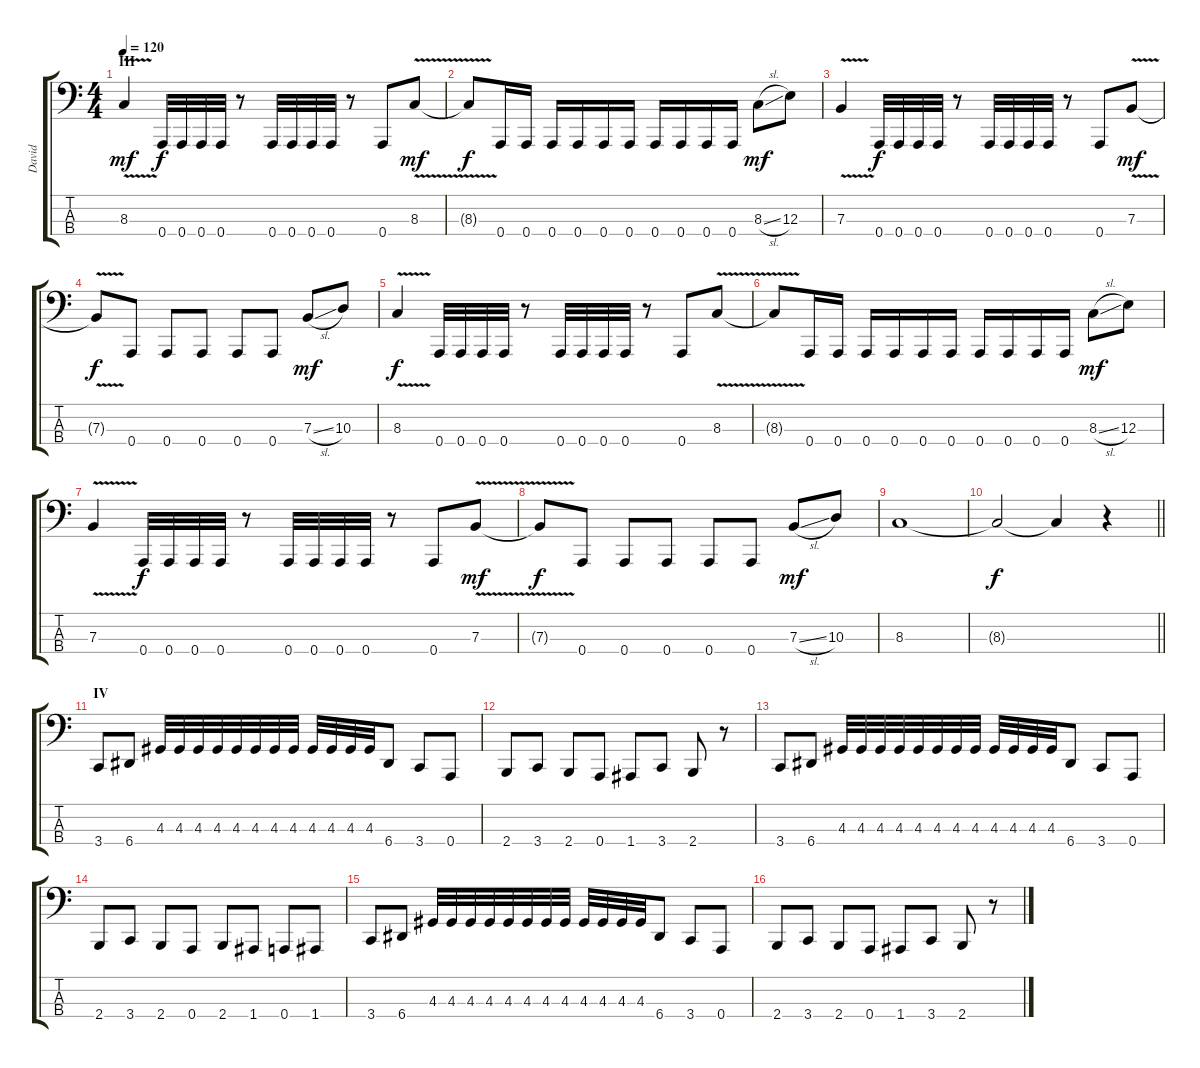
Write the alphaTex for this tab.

\track ("David" "David") {instrument electricbasspick}
\staff {score tabs}
\tuning (D2 A1 E1 A0) {hide}
\ts (4 4)
\section ("" "III")
\tempo 120
\clef f4
\ks c
8.3{v}.4{dy mf} 0.4.32{dy f} 0.4.32 0.4.32 0.4.32 r.8 0.4.32 0.4.32 0.4.32 0.4.32 r.8 0.4.8 8.3{v}.8{dy mf} |
8.3{t}.8{dy f} 0.4.16 0.4.16 0.4.16 0.4.16 0.4.16 0.4.16 0.4.16 0.4.16 0.4.16 0.4.16 8.3{sl}.8{dy mf} 12.3.8 |
7.3{v}.4 0.4.32{dy f} 0.4.32 0.4.32 0.4.32 r.8 0.4.32 0.4.32 0.4.32 0.4.32 r.8 0.4.8 7.3{v}.8{dy mf} |
7.3{t}.8{dy f} 0.4.8 0.4.8 0.4.8 0.4.8 0.4.8 7.3{sl}.8{dy mf} 10.3.8 |
8.3{v}.4{dy f} 0.4.32 0.4.32 0.4.32 0.4.32 r.8 0.4.32 0.4.32 0.4.32 0.4.32 r.8 0.4.8 8.3{v}.8 |
8.3{t}.8 0.4.16 0.4.16 0.4.16 0.4.16 0.4.16 0.4.16 0.4.16 0.4.16 0.4.16 0.4.16 8.3{sl}.8{dy mf} 12.3.8 |
7.3{v}.4 0.4.32{dy f} 0.4.32 0.4.32 0.4.32 r.8 0.4.32 0.4.32 0.4.32 0.4.32 r.8 0.4.8 7.3{v}.8{dy mf} |
7.3{t}.8{dy f} 0.4.8 0.4.8 0.4.8 0.4.8 0.4.8 7.3{sl}.8{dy mf} 10.3.8 |
8.3.1 |
\barLineRight lightlight
8.3{t}.2{dy f} 8.3{t}.4 r.4 |
\section ("" "IV")
3.4.8 6.4.8 4.3.32 4.3.32 4.3.32 4.3.32 4.3.32 4.3.32 4.3.32 4.3.32 4.3.32 4.3.32 4.3.32 4.3.32 6.4.8 3.4.8 0.4.8 |
2.4.8 3.4.8 2.4.8 0.4.8 1.4.8 3.4.8 2.4.8 r.8 |
3.4.8 6.4.8 4.3.32 4.3.32 4.3.32 4.3.32 4.3.32 4.3.32 4.3.32 4.3.32 4.3.32 4.3.32 4.3.32 4.3.32 6.4.8 3.4.8 0.4.8 |
2.4.8 3.4.8 2.4.8 0.4.8 2.4.8 1.4.8 0.4.8 1.4.8 |
3.4.8 6.4.8 4.3.32 4.3.32 4.3.32 4.3.32 4.3.32 4.3.32 4.3.32 4.3.32 4.3.32 4.3.32 4.3.32 4.3.32 6.4.8 3.4.8 0.4.8 |
2.4.8 3.4.8 2.4.8 0.4.8 1.4.8 3.4.8 2.4.8 r.8
